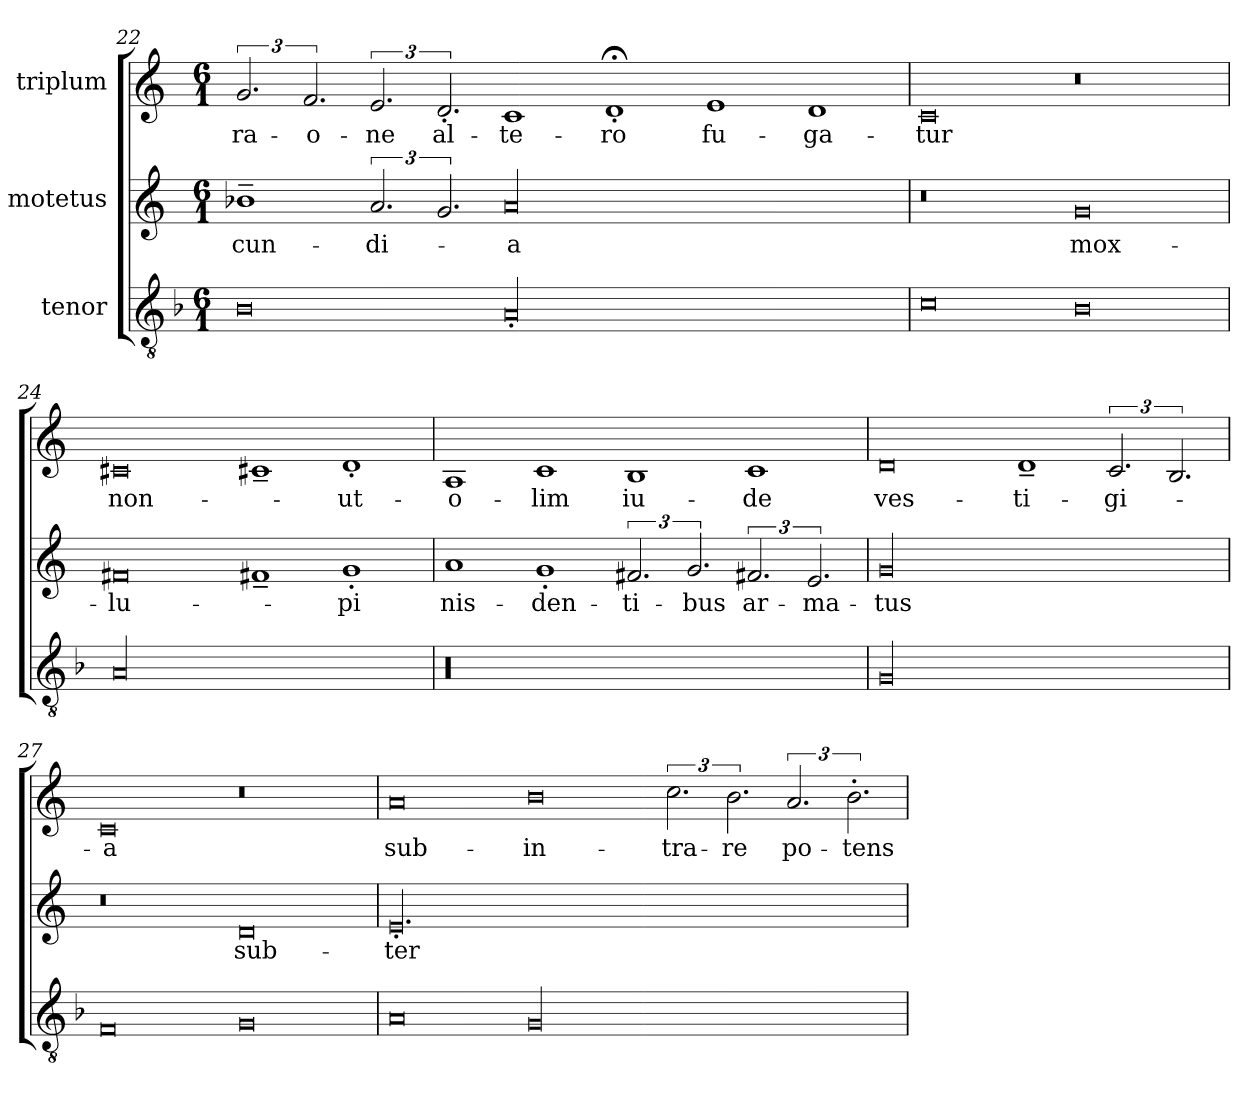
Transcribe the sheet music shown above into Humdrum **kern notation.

**kern	**kern	**text	**kern	**text
*part3	*part2	*part2	*part1	*part1
*staff3	*staff2	*staff2	*staff1	*staff1
*I"tenor	*I"motetus	*	*I"triplum	*
*clefGv2	*clefG2	*	*clefG2	*
*k[b-]	*k[]	*	*k[]	*
*F:	*C:	*	*C:	*
*M6/1	*M6/1	*	*M6/1	*
=22	=22	=22	=22	=22
0B-\	1b-X~\	-cun-	3.g/	-ra-
.	.	.	3.f/	-o-
.	3.a/	-di-	3.e/	-ne
.	3.g/	.	3.d'/	al-
00A'/	00a/	-a	1c/	-te-
.	.	.	1d;<'/	-ro
.	.	.	1e/	fu-
.	.	.	1d/	-ga-
=23	=23	=23	=23	=23
0c\	0r	.	0c/	-tur
0B-\	0g/	mox-	0r	.
=24	=24	=24	=24	=24
00A/	0f#X/	lu-	0c#X/	non-
.	1f#X~/	.	1c#X~/	.
.	1g'/	-pi	1d'/	ut-
!!LO:PB:g=z
=25	=25	=25	=25	=25
00r	1a/	nis-	1A/	o-
.	1g'/	den-	1c/	-lim
.	3.f#X/	-ti-	1B/	iu-
.	3.g/	-bus	.	.
.	3.f#X/	ar-	1c/	-de
.	3.e/	-ma-	.	.
=26	=26	=26	=26	=26
00G/	00g/	-tus	0d/	ves-
.	.	.	1d~/	-ti-
.	.	.	3.c/	-gi-
.	.	.	3.B/	.
=27	=27	=27	=27	=27
0F/	0r	.	0c/	-a
0G/	0d/	sub-	0r	.
=28	=28	=28	=28	=28
0A/	00.e'/	ter-	0a/	sub-
00G/	.	.	0b\	in-
.	.	.	3.cc\	-tra-
.	.	.	3.b\	-re
.	.	.	3.a/	po-
.	.	.	3.b'\	tens-
=	=	=	=	=
*-	*-	*-	*-	*-
